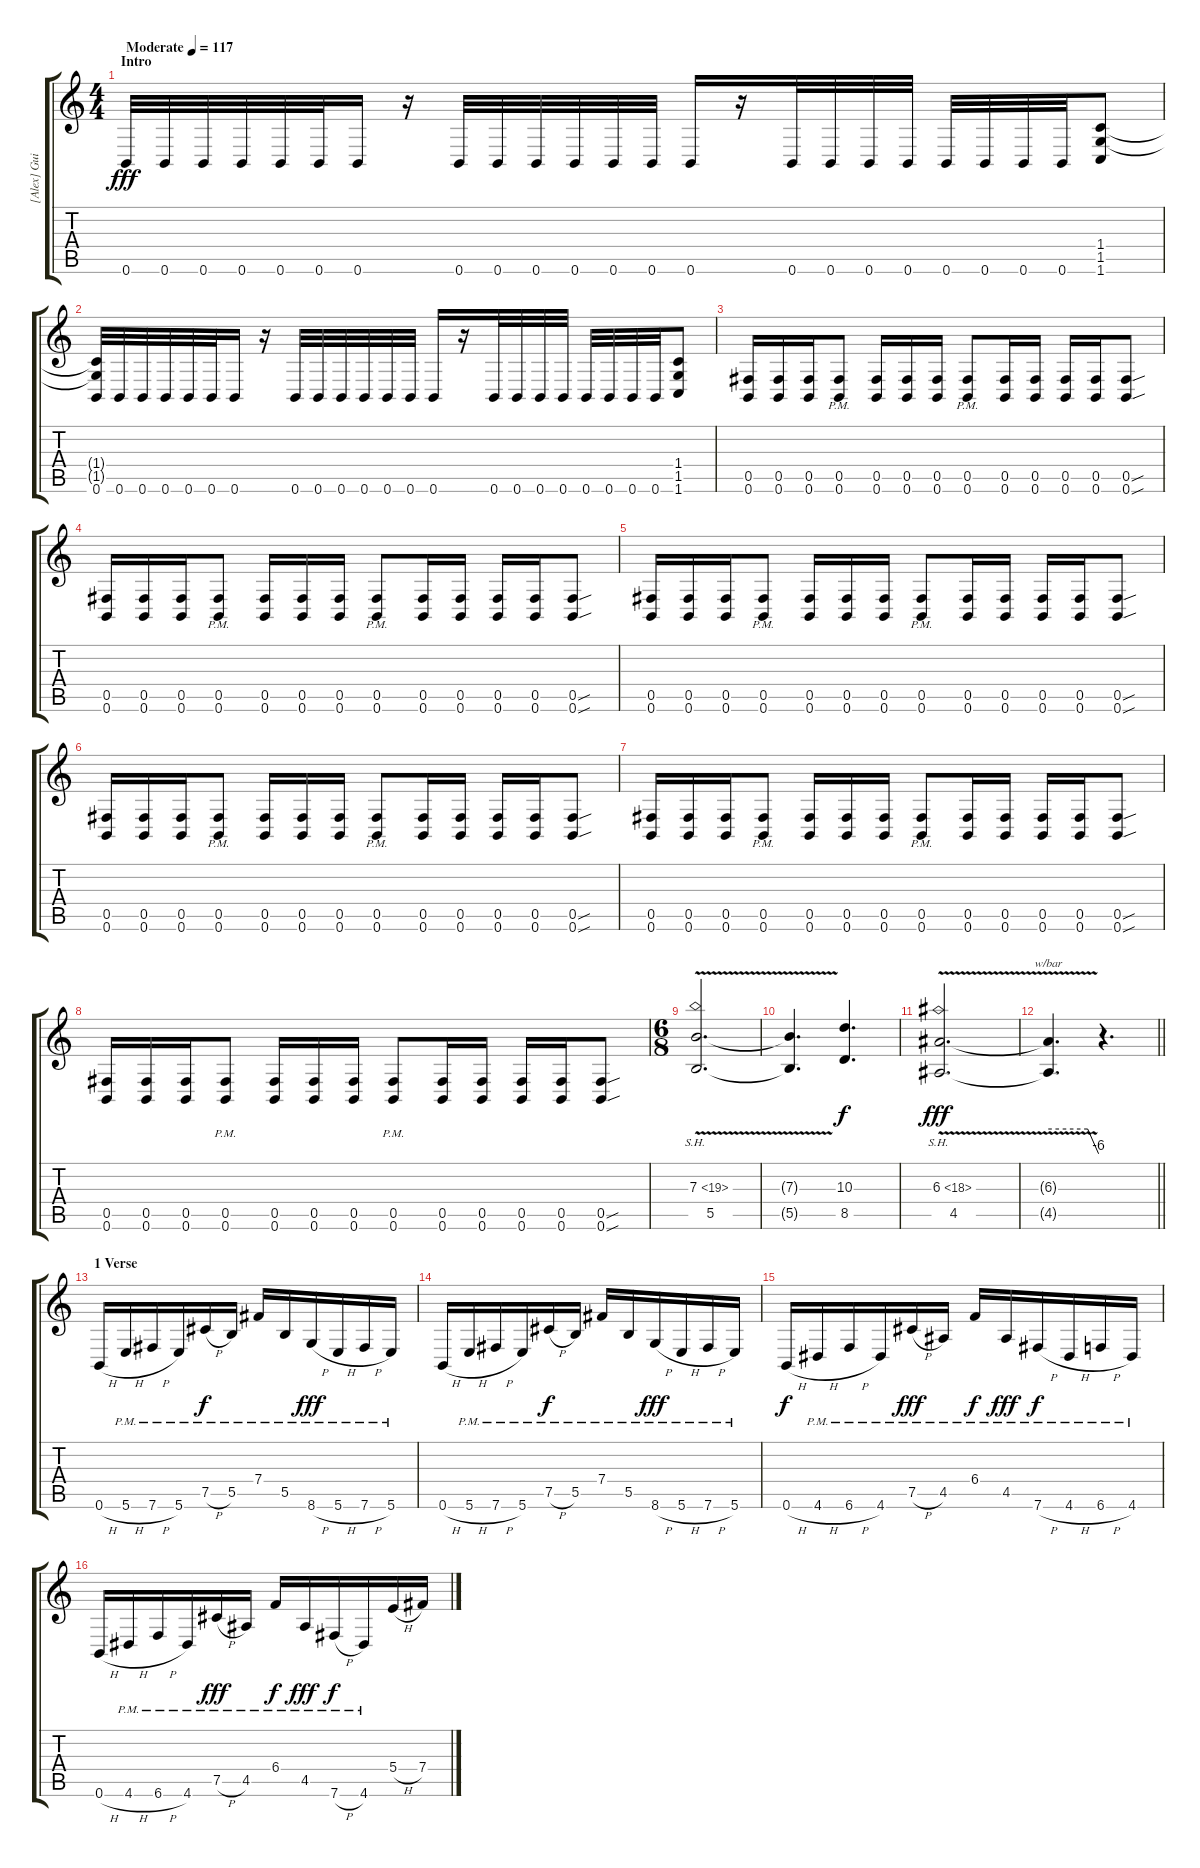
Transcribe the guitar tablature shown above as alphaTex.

\track ("[Alex] Guitar #2" "[Alex] Gui") {instrument distortionguitar}
\staff {score tabs}
\tuning (Db4 Ab3 E3 B2 Gb2 B1) {hide}
\ts (4 4)
\section ("" "Intro ")
\tempo (117 "Moderate")
\clef g2
\ks c
0.6.32{dy fff instrument distortionguitar} 0.6.32 0.6.32 0.6.32 0.6.32 0.6.32 0.6.16 r.16 0.6.32 0.6.32 0.6.32 0.6.32 0.6.32 0.6.32 0.6.16 r.16 0.6.32 0.6.32 0.6.32 0.6.32 0.6.32 0.6.32 0.6.32 0.6.32 (1.4 1.5 1.6).8 |
(1.4{t} 1.5{t} 0.6).32 0.6.32 0.6.32 0.6.32 0.6.32 0.6.32 0.6.16 r.16 0.6.32 0.6.32 0.6.32 0.6.32 0.6.32 0.6.32 0.6.16 r.16 0.6.32 0.6.32 0.6.32 0.6.32 0.6.32 0.6.32 0.6.32 0.6.32 (1.4 1.5 1.6).8 |
(0.5 0.6).16 (0.5 0.6).16 (0.5 0.6).16 (0.5{pm} 0.6{pm}).8 (0.5 0.6).16 (0.5 0.6).16 (0.5 0.6).16 (0.5{pm} 0.6{pm}).8 (0.5 0.6).16 (0.5 0.6).16 (0.5 0.6).16 (0.5 0.6).16 (0.5{sou} 0.6{sou}).8 |
(0.5 0.6).16 (0.5 0.6).16 (0.5 0.6).16 (0.5{pm} 0.6{pm}).8 (0.5 0.6).16 (0.5 0.6).16 (0.5 0.6).16 (0.5{pm} 0.6{pm}).8 (0.5 0.6).16 (0.5 0.6).16 (0.5 0.6).16 (0.5 0.6).16 (0.5{sou} 0.6{sou}).8 |
(0.5 0.6).16 (0.5 0.6).16 (0.5 0.6).16 (0.5{pm} 0.6{pm}).8 (0.5 0.6).16 (0.5 0.6).16 (0.5 0.6).16 (0.5{pm} 0.6{pm}).8 (0.5 0.6).16 (0.5 0.6).16 (0.5 0.6).16 (0.5 0.6).16 (0.5{sou} 0.6{sou}).8 |
(0.5 0.6).16 (0.5 0.6).16 (0.5 0.6).16 (0.5{pm} 0.6{pm}).8 (0.5 0.6).16 (0.5 0.6).16 (0.5 0.6).16 (0.5{pm} 0.6{pm}).8 (0.5 0.6).16 (0.5 0.6).16 (0.5 0.6).16 (0.5 0.6).16 (0.5{sou} 0.6{sou}).8 |
(0.5 0.6).16 (0.5 0.6).16 (0.5 0.6).16 (0.5{pm} 0.6{pm}).8 (0.5 0.6).16 (0.5 0.6).16 (0.5 0.6).16 (0.5{pm} 0.6{pm}).8 (0.5 0.6).16 (0.5 0.6).16 (0.5 0.6).16 (0.5 0.6).16 (0.5{sou} 0.6{sou}).8 |
(0.5 0.6).16 (0.5 0.6).16 (0.5 0.6).16 (0.5{pm} 0.6{pm}).8 (0.5 0.6).16 (0.5 0.6).16 (0.5 0.6).16 (0.5{pm} 0.6{pm}).8 (0.5 0.6).16 (0.5 0.6).16 (0.5 0.6).16 (0.5 0.6).16 (0.5{sou} 0.6{sou}).8 |
\ts (6 8)
(7.3{sh 12 v} 5.5).2{d} |
(7.3{t} 5.5{t}).4{d} (10.3 8.5).4{d dy f} |
(6.3{sh 12 v} 4.5).2{d dy fff} |
\barLineRight lightlight
(6.3{t} 4.5{t}).4{d tbe (custom default 0 0 30 0 47 0 60 -24)} r.4{d} |
\section ("" "1 Verse ")
0.6{h}.16 5.6{h pm}.16 7.6{h pm}.16 5.6{pm}.16 7.5{h pm}.16{dy f} 5.5{pm}.16 7.4{pm}.16 5.5{pm}.16 8.6{h pm}.16{dy fff} 5.6{h pm}.16 7.6{h pm}.16 5.6{pm}.16 |
0.6{h}.16 5.6{h pm}.16 7.6{h pm}.16 5.6{pm}.16 7.5{h pm}.16{dy f} 5.5{pm}.16 7.4{pm}.16 5.5{pm}.16 8.6{h pm}.16{dy fff} 5.6{h pm}.16 7.6{h pm}.16 5.6{pm}.16 |
0.6{h}.16{dy f} 4.6{h pm}.16 6.6{h pm}.16 4.6{pm}.16 7.5{h pm}.16{dy fff} 4.5{pm}.16 6.4{pm}.16{dy f} 4.5{pm}.16{dy fff} 7.6{h pm}.16{dy f} 4.6{h pm}.16 6.6{h pm}.16 4.6{pm}.16 |
0.6{h}.16 4.6{h pm}.16 6.6{h pm}.16 4.6{pm}.16 7.5{h pm}.16{dy fff} 4.5{pm}.16 6.4{pm}.16{dy f} 4.5{pm}.16{dy fff} 7.6{h pm}.16{dy f} 4.6{pm}.16 5.4{h}.16 7.4.16
